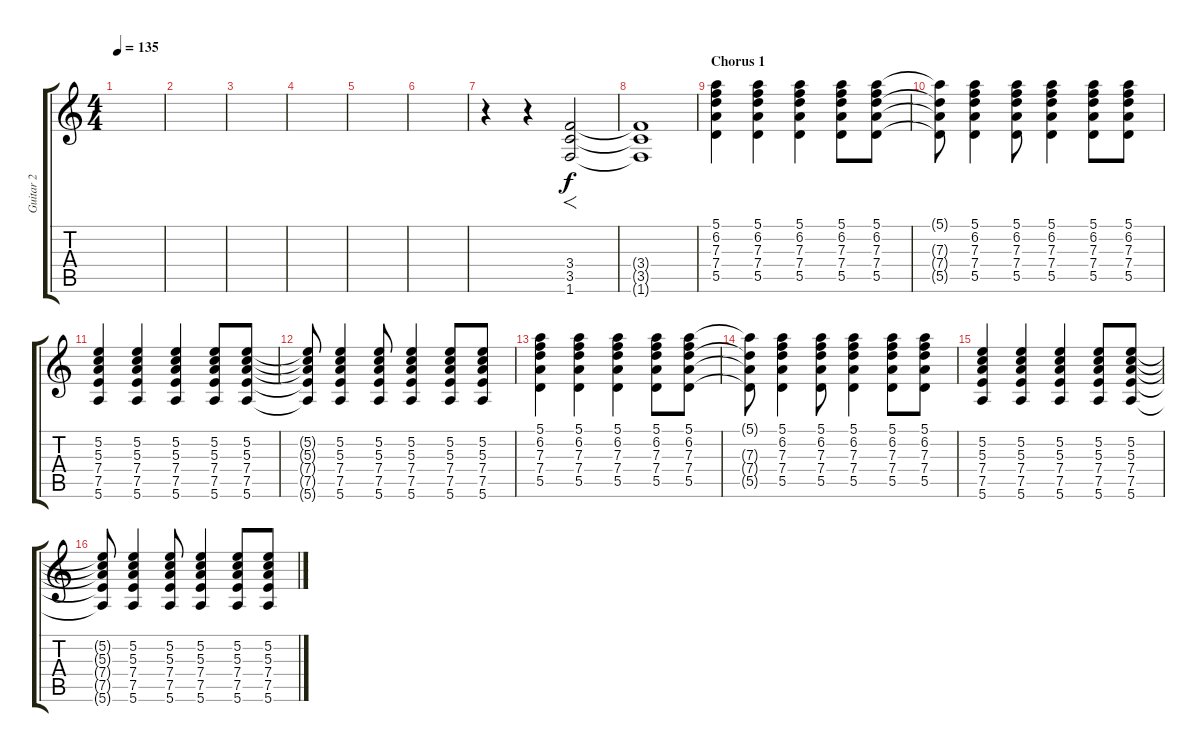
\track ("Guitar 2" "Guitar 2") {instrument distortionguitar}
\staff {score tabs}
\tuning (E4 B3 G3 D3 A2 E2) {hide}
\ts (4 4)
\tempo 135
\clef g2
\ks c
|
|
|
|
|
|
r.4 r.4 (3.4 3.5 1.6).2{f} |
(3.4{t} 3.5{t} 1.6{t}).1 |
\section ("" "Chorus 1")
(5.1 6.2 7.3 7.4 5.5).4 (5.1 6.2 7.3 7.4 5.5).4 (5.1 6.2 7.3 7.4 5.5).4 (5.1 6.2 7.3 7.4 5.5).8 (5.1 6.2 7.3 7.4 5.5).8 |
(5.1{t} 7.3{t} 7.4{t} 5.5{t}).8 (5.1 6.2 7.3 7.4 5.5).4 (5.1 6.2 7.3 7.4 5.5).8 (5.1 6.2 7.3 7.4 5.5).4 (5.1 6.2 7.3 7.4 5.5).8 (5.1 6.2 7.3 7.4 5.5).8 |
(5.2 5.3 7.4 7.5 5.6).4 (5.2 5.3 7.4 7.5 5.6).4 (5.2 5.3 7.4 7.5 5.6).4 (5.2 5.3 7.4 7.5 5.6).8 (5.2 5.3 7.4 7.5 5.6).8 |
(5.2{t} 5.3{t} 7.4{t} 7.5{t} 5.6{t}).8 (5.2 5.3 7.4 7.5 5.6).4 (5.2 5.3 7.4 7.5 5.6).8 (5.2 5.3 7.4 7.5 5.6).4 (5.2 5.3 7.4 7.5 5.6).8 (5.2 5.3 7.4 7.5 5.6).8 |
(5.1 6.2 7.3 7.4 5.5).4 (5.1 6.2 7.3 7.4 5.5).4 (5.1 6.2 7.3 7.4 5.5).4 (5.1 6.2 7.3 7.4 5.5).8 (5.1 6.2 7.3 7.4 5.5).8 |
(5.1{t} 7.3{t} 7.4{t} 5.5{t}).8 (5.1 6.2 7.3 7.4 5.5).4 (5.1 6.2 7.3 7.4 5.5).8 (5.1 6.2 7.3 7.4 5.5).4 (5.1 6.2 7.3 7.4 5.5).8 (5.1 6.2 7.3 7.4 5.5).8 |
(5.2 5.3 7.4 7.5 5.6).4 (5.2 5.3 7.4 7.5 5.6).4 (5.2 5.3 7.4 7.5 5.6).4 (5.2 5.3 7.4 7.5 5.6).8 (5.2 5.3 7.4 7.5 5.6).8 |
(5.2{t} 5.3{t} 7.4{t} 7.5{t} 5.6{t}).8 (5.2 5.3 7.4 7.5 5.6).4 (5.2 5.3 7.4 7.5 5.6).8 (5.2 5.3 7.4 7.5 5.6).4 (5.2 5.3 7.4 7.5 5.6).8 (5.2 5.3 7.4 7.5 5.6).8
